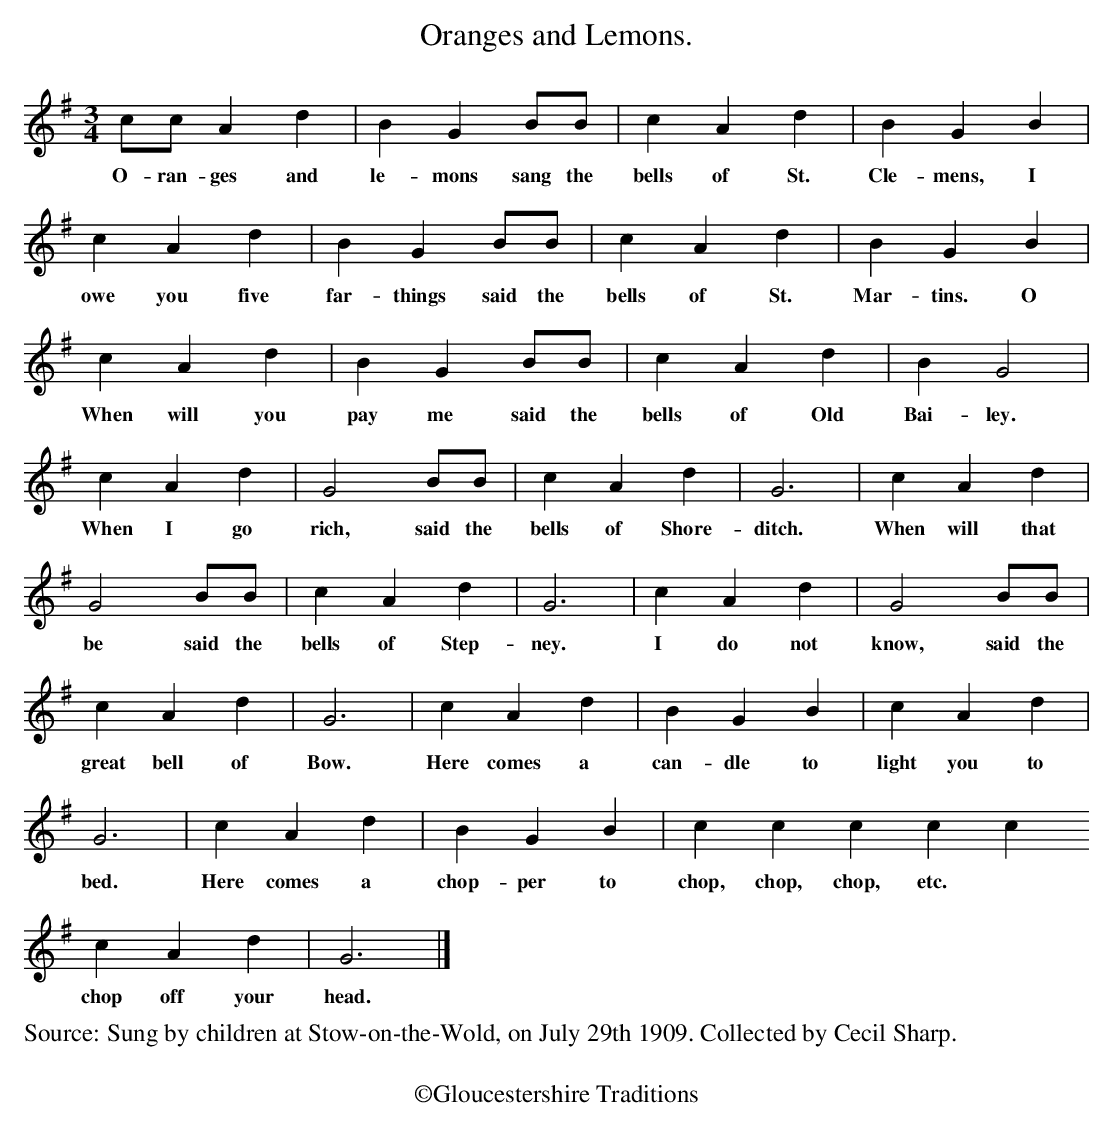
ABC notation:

X:1
T:Oranges and Lemons.
M:3/4
L:1/4
K:G Major
c/c/Ad|BGB/B/|cAd|BGB|
w:O-ran-ges and le-mons sang the bells of St. Cle-mens, I
cAd|BGB/B/|cAd|BGB|
w:owe you five far-things said the bells of St. Mar-tins. O
cAd|BGB/B/|cAd|BG2|
w:When will you pay me said the bells of Old Bai-ley.
cAd|G2B/B/|cAd|G3|cAd|
w:When I go rich, said the bells of Shore-ditch. When will that
G2B/B/|cAd|G3|cAd|G2B/B/|
w:be said the bells of Step-ney. I do not know, said the
cAd|G3|cAd|BGB|cAd|
w:great bell of Bow. Here comes a can-dle to light you to
G3|cAd|BGB|ccccc
w:bed. Here comes a chop-per to chop, chop, chop, etc.
cAd|G3|]
w:chop off your head.
